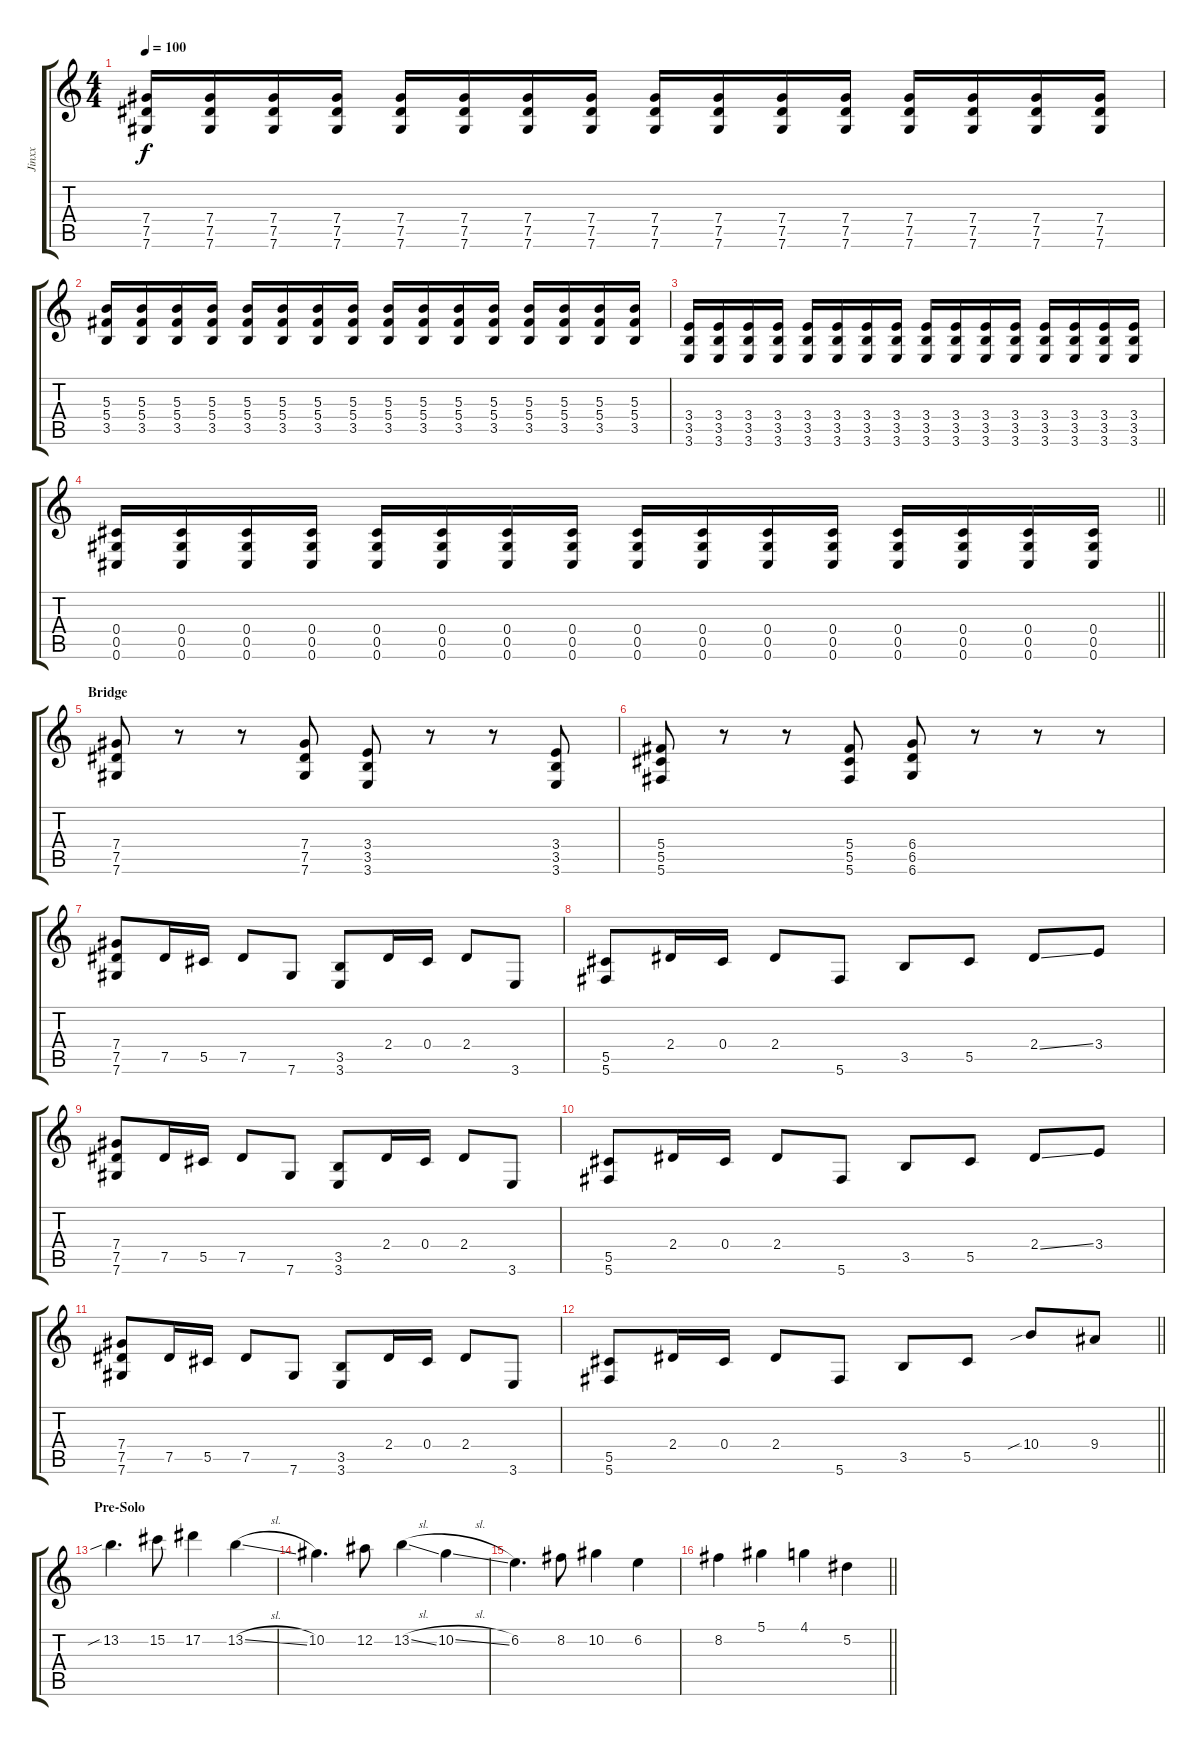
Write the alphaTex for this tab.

\track ("Jinxx" "Jinxx") {instrument distortionguitar}
\staff {score tabs}
\tuning (Eb4 Bb3 Gb3 Db3 Ab2 Db2) {hide}
\ts (4 4)
\tempo 100
\clef g2
\ks c
(7.4 7.5 7.6).16{dy f} (7.4 7.5 7.6).16 (7.4 7.5 7.6).16 (7.4 7.5 7.6).16 (7.4 7.5 7.6).16 (7.4 7.5 7.6).16 (7.4 7.5 7.6).16 (7.4 7.5 7.6).16 (7.4 7.5 7.6).16 (7.4 7.5 7.6).16 (7.4 7.5 7.6).16 (7.4 7.5 7.6).16 (7.4 7.5 7.6).16 (7.4 7.5 7.6).16 (7.4 7.5 7.6).16 (7.4 7.5 7.6).16 |
(5.3 5.4 3.5).16 (5.3 5.4 3.5).16 (5.3 5.4 3.5).16 (5.3 5.4 3.5).16 (5.3 5.4 3.5).16 (5.3 5.4 3.5).16 (5.3 5.4 3.5).16 (5.3 5.4 3.5).16 (5.3 5.4 3.5).16 (5.3 5.4 3.5).16 (5.3 5.4 3.5).16 (5.3 5.4 3.5).16 (5.3 5.4 3.5).16 (5.3 5.4 3.5).16 (5.3 5.4 3.5).16 (5.3 5.4 3.5).16 |
(3.4 3.5 3.6).16 (3.4 3.5 3.6).16 (3.4 3.5 3.6).16 (3.4 3.5 3.6).16 (3.4 3.5 3.6).16 (3.4 3.5 3.6).16 (3.4 3.5 3.6).16 (3.4 3.5 3.6).16 (3.4 3.5 3.6).16 (3.4 3.5 3.6).16 (3.4 3.5 3.6).16 (3.4 3.5 3.6).16 (3.4 3.5 3.6).16 (3.4 3.5 3.6).16 (3.4 3.5 3.6).16 (3.4 3.5 3.6).16 |
\barLineRight lightlight
(0.4 0.5 0.6).16 (0.4 0.5 0.6).16 (0.4 0.5 0.6).16 (0.4 0.5 0.6).16 (0.4 0.5 0.6).16 (0.4 0.5 0.6).16 (0.4 0.5 0.6).16 (0.4 0.5 0.6).16 (0.4 0.5 0.6).16 (0.4 0.5 0.6).16 (0.4 0.5 0.6).16 (0.4 0.5 0.6).16 (0.4 0.5 0.6).16 (0.4 0.5 0.6).16 (0.4 0.5 0.6).16 (0.4 0.5 0.6).16 |
\section ("" "Bridge")
(7.4 7.5 7.6).8 r.8 r.8 (7.4 7.5 7.6).8 (3.4 3.5 3.6).8 r.8 r.8 (3.4 3.5 3.6).8 |
(5.4 5.5 5.6).8 r.8 r.8 (5.4 5.5 5.6).8 (6.4 6.5 6.6).8 r.8 r.8 r.8 |
(7.4 7.5 7.6).8 7.5.16 5.5.16 7.5.8 7.6.8 (3.5 3.6).8 2.4.16 0.4.16 2.4.8 3.6.8 |
(5.5 5.6).8 2.4.16 0.4.16 2.4.8 5.6.8 3.5.8 5.5.8 2.4{ss}.8 3.4.8 |
(7.4 7.5 7.6).8 7.5.16 5.5.16 7.5.8 7.6.8 (3.5 3.6).8 2.4.16 0.4.16 2.4.8 3.6.8 |
(5.5 5.6).8 2.4.16 0.4.16 2.4.8 5.6.8 3.5.8 5.5.8 2.4{ss}.8 3.4.8 |
(7.4 7.5 7.6).8 7.5.16 5.5.16 7.5.8 7.6.8 (3.5 3.6).8 2.4.16 0.4.16 2.4.8 3.6.8 |
\barLineRight lightlight
(5.5 5.6).8 2.4.16 0.4.16 2.4.8 5.6.8 3.5.8 5.5.8 10.4{sib}.8 9.4.8 |
\section ("" "Pre-Solo")
13.2{sib}.4{d} 15.2.8 17.2.4 13.2{sl}.4 |
10.2.4{d} 12.2.8 13.2{sl}.4 10.2{sl}.4 |
6.2.4{d} 8.2.8 10.2.4 6.2.4 |
\barLineRight lightlight
8.2.4 5.1.4 4.1.4 5.2.4
